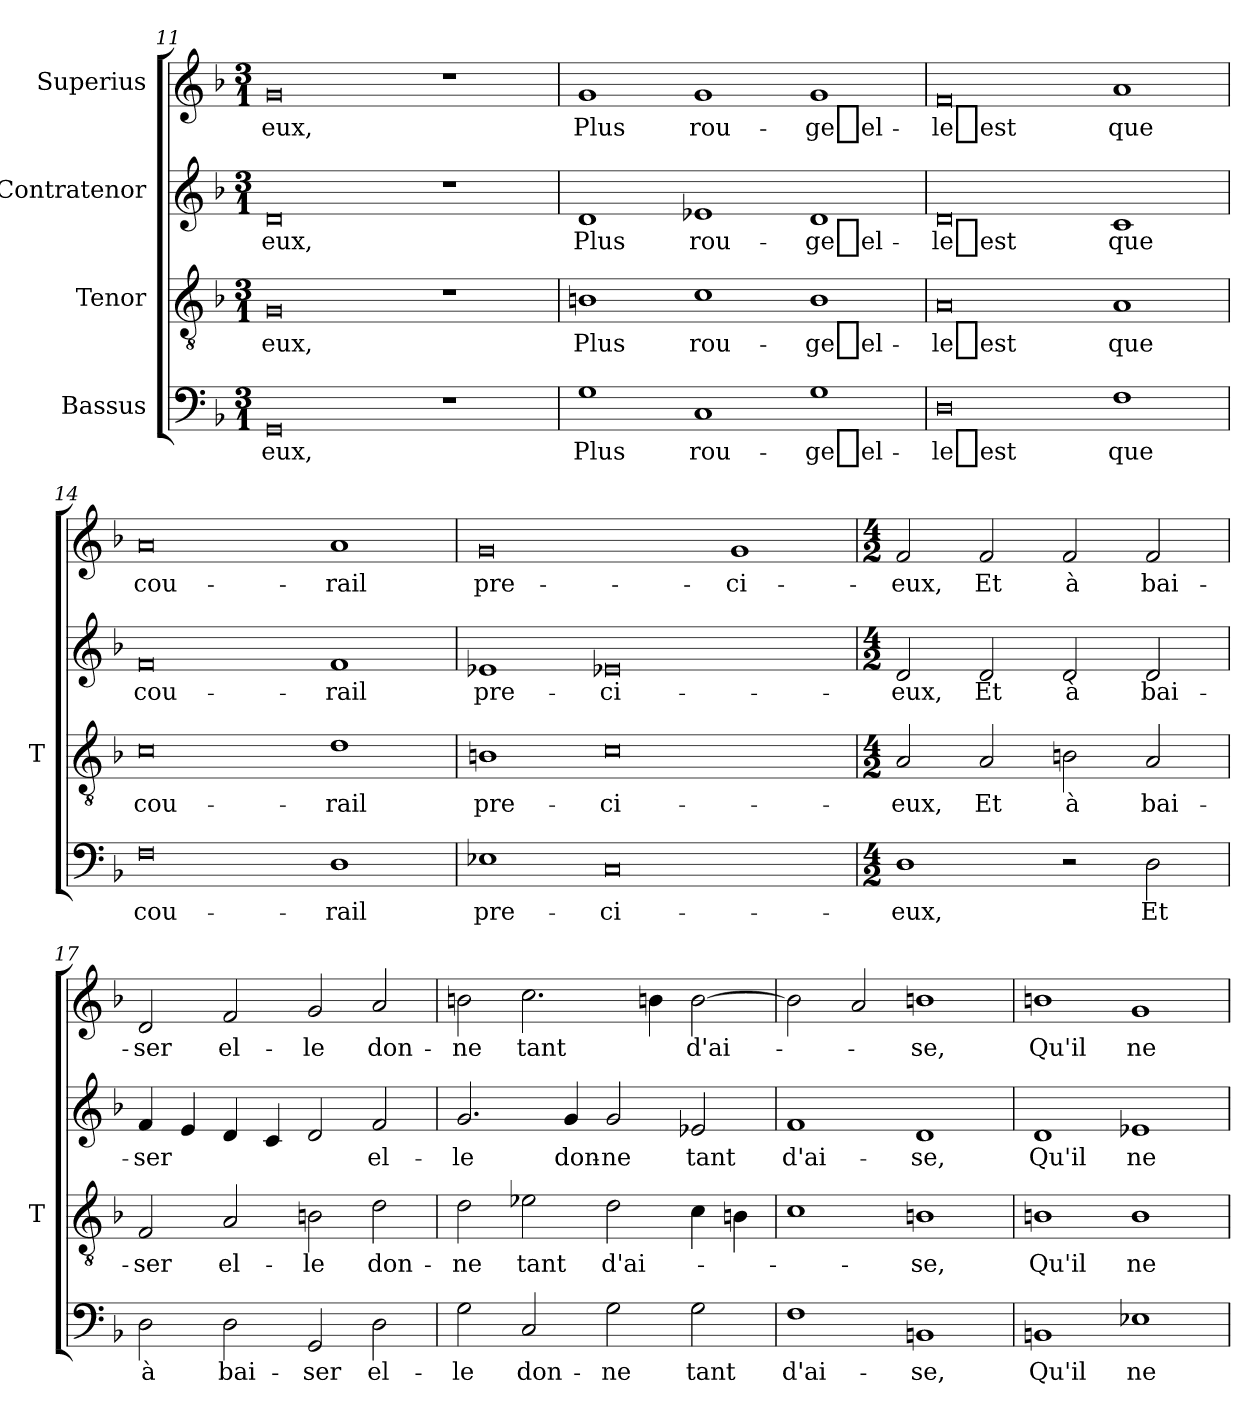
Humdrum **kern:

**kern	**text	**kern	**text	**kern	**text	**kern	**text
*part4	*part4	*part3	*part3	*part2	*part2	*part1	*part1
*staff4	*staff4	*staff3	*staff3	*staff2	*staff2	*staff1	*staff1
*I"Bassus	*	*I"Tenor	*	*I"Contratenor	*	*I"Superius	*
*	*	*I'T	*	*	*	*	*
*clefF4	*	*clefGv2	*	*clefG2	*	*clefG2	*
*k[b-]	*	*k[b-]	*	*k[b-]	*	*k[b-]	*
*M3/1	*	*M3/1	*	*M3/1	*	*M3/1	*
=11	=11	=11	=11	=11	=11	=11	=11
0GG	-eux,	0G	-eux,	0d	-eux,	0g	-eux,
1r	.	1r	.	1r	.	1r	.
=12	=12	=12	=12	=12	=12	=12	=12
1G	-Plus	1B	-Plus	1d	-Plus	1g	-Plus
1C	rou-	1c	rou-	1e-X	rou-	1g	rou-
1G	ge_el-	1B	ge_el-	1d	ge_el-	1g	ge_el-
=13	=13	=13	=13	=13	=13	=13	=13
0D	-le_est	0A	-le_est	0d	-le_est	0f	-le_est
1F	-que	1A	-que	1c	-que	1a	-que
=14	=14	=14	=14	=14	=14	=14	=14
0F	cou-	0c	cou-	0f	cou-	0a	cou-
1D	-rail	1d	-rail	1f	-rail	1a	-rail
=15	=15	=15	=15	=15	=15	=15	=15
1E-X	pre-	1B	pre-	1e-X	pre-	0g	pre-
0C	ci-	0c	ci-	0e-X	ci-	.	.
.	.	.	.	.	.	1g	ci-
=16	=16	=16	=16	=16	=16	=16	=16
*M4/2	*	*M4/2	*	*M4/2	*	*M4/2	*
1D	-eux,	2A	-eux,	2d	-eux,	2f	-eux,
.	.	2A	-Et	2d	-Et	2f	-Et
2r	.	2B	-à	2d	-à	2f	-à
2D	-Et	2A	bai-	2d	bai-	2f	bai-
=17	=17	=17	=17	=17	=17	=17	=17
2D	-à	2F	-ser	4f	-ser	2d	-ser
.	.	.	.	4e	.	.	.
2D	bai-	2A	el-	4d	.	2f	el-
.	.	.	.	4c	.	.	.
2GG	-ser	2B	-le	2d	.	2g	-le
2D	el-	2d	don-	2f	el-	2a	don-
=18	=18	=18	=18	=18	=18	=18	=18
2G	-le	2d	-ne	2.g	-le	2bn	-ne
2C	don-	2e-X	-tant	.	.	2.cc	-tant
.	.	.	.	4g	don-	.	.
2G	-ne	2d	d'ai-	2g	-ne	.	.
.	.	.	.	.	.	4bn	.
2G	-tant	4c	.	2e-X	-tant	[2b	d'ai-
.	.	4B	.	.	.	.	.
=19	=19	=19	=19	=19	=19	=19	=19
1F	d'ai-	1c	.	1f	d'ai-	2b]	.
.	.	.	.	.	.	2a	.
1BB	-se,	1B	-se,	1d	-se,	1bn	-se,
=20	=20	=20	=20	=20	=20	=20	=20
1BB	-Qu'il	1B	-Qu'il	1d	-Qu'il	1bn	-Qu'il
1E-X	-ne	1B	-ne	1e-X	-ne	1g	-ne
=	=	=	=	=	=	=	=
*-	*-	*-	*-	*-	*-	*-	*-
